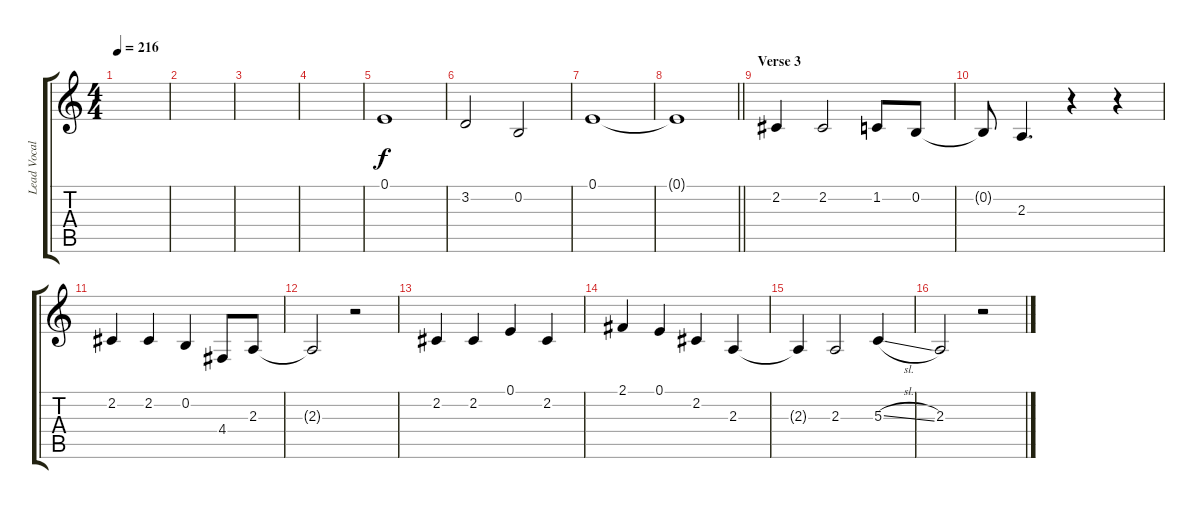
\track ("Lead Vocal" "Lead Vocal") {instrument stringensemble1}
\staff {score tabs}
\tuning (E4 B3 G3 D3 A2 E2) {hide}
\ts (4 4)
\tempo 216
\clef g2
\ks c
|
|
|
|
0.1.1 |
3.2.2 0.2.2 |
0.1.1 |
\barLineRight lightlight
0.1{t}.1 |
\section ("" "Verse 3")
2.2.4 2.2.2 1.2.8 0.2.8 |
0.2{t}.8 2.3.4{d} r.4 r.4 |
2.2.4 2.2.4 0.2.4 4.4.8 2.3.8 |
2.3{t}.2 r.2 |
2.2.4 2.2.4 0.1.4 2.2.4 |
2.1.4 0.1.4 2.2.4 2.3.4 |
2.3{t}.4 2.3.2 5.3{sl}.4 |
2.3.2 r.2
